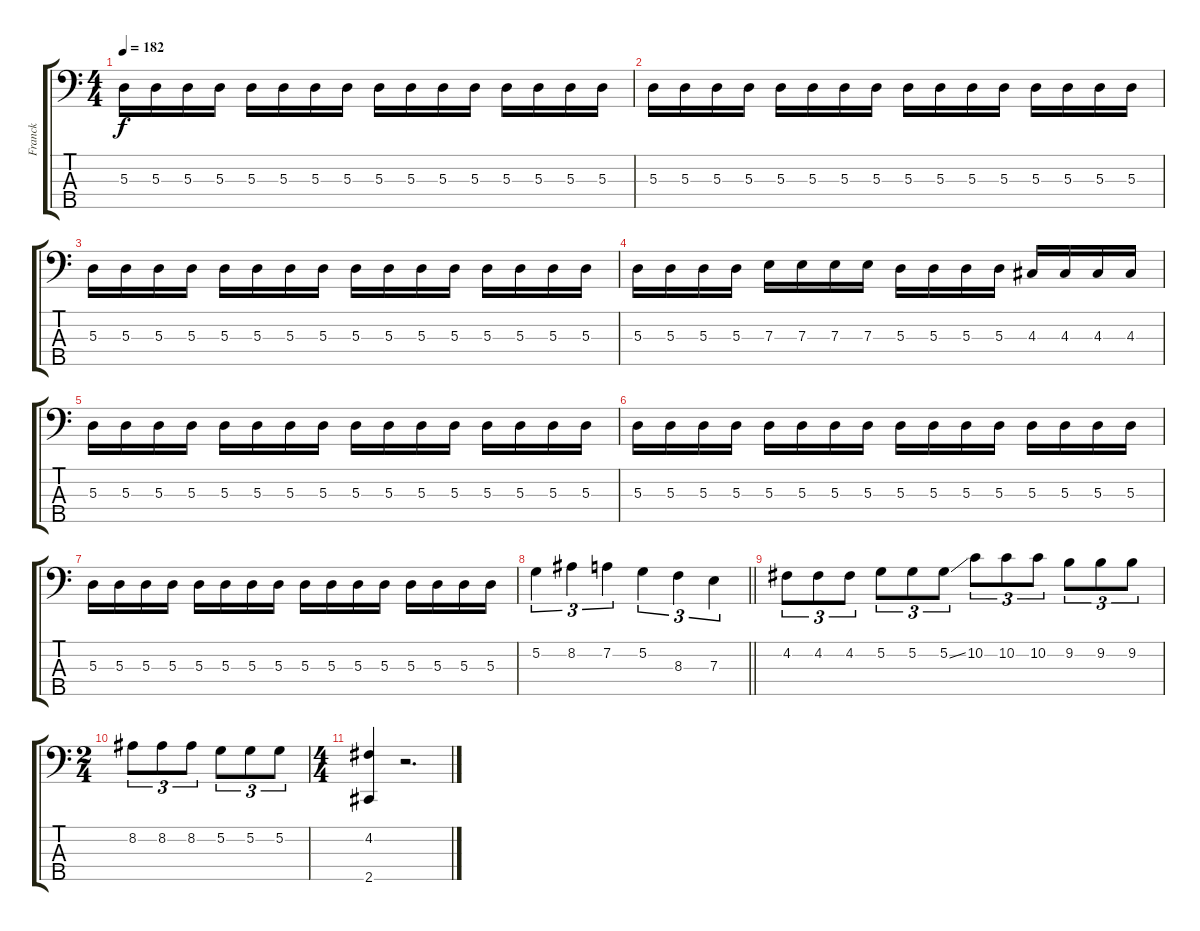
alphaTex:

\track ("Franck" "Franck") {instrument electricbassfinger}
\staff {score tabs}
\tuning (G2 D2 A1 E1 B0) {hide}
\ts (4 4)
\tempo 182
\clef f4
\ks c
5.3.16{dy f} 5.3.16 5.3.16 5.3.16 5.3.16 5.3.16 5.3.16 5.3.16 5.3.16 5.3.16 5.3.16 5.3.16 5.3.16 5.3.16 5.3.16 5.3.16 |
5.3.16 5.3.16 5.3.16 5.3.16 5.3.16 5.3.16 5.3.16 5.3.16 5.3.16 5.3.16 5.3.16 5.3.16 5.3.16 5.3.16 5.3.16 5.3.16 |
5.3.16 5.3.16 5.3.16 5.3.16 5.3.16 5.3.16 5.3.16 5.3.16 5.3.16 5.3.16 5.3.16 5.3.16 5.3.16 5.3.16 5.3.16 5.3.16 |
5.3.16 5.3.16 5.3.16 5.3.16 7.3.16 7.3.16 7.3.16 7.3.16 5.3.16 5.3.16 5.3.16 5.3.16 4.3.16 4.3.16 4.3.16 4.3.16 |
5.3.16 5.3.16 5.3.16 5.3.16 5.3.16 5.3.16 5.3.16 5.3.16 5.3.16 5.3.16 5.3.16 5.3.16 5.3.16 5.3.16 5.3.16 5.3.16 |
5.3.16 5.3.16 5.3.16 5.3.16 5.3.16 5.3.16 5.3.16 5.3.16 5.3.16 5.3.16 5.3.16 5.3.16 5.3.16 5.3.16 5.3.16 5.3.16 |
5.3.16 5.3.16 5.3.16 5.3.16 5.3.16 5.3.16 5.3.16 5.3.16 5.3.16 5.3.16 5.3.16 5.3.16 5.3.16 5.3.16 5.3.16 5.3.16 |
\barLineRight lightlight
5.2.4{tu (3 2)} 8.2.4{tu (3 2)} 7.2.4{tu (3 2)} 5.2.4{tu (3 2)} 8.3.4{tu (3 2)} 7.3.4{tu (3 2)} |
4.2.8{tu (3 2)} 4.2.8{tu (3 2)} 4.2.8{tu (3 2)} 5.2.8{tu (3 2)} 5.2.8{tu (3 2)} 5.2{ss}.8{tu (3 2)} 10.2.8{tu (3 2)} 10.2.8{tu (3 2)} 10.2.8{tu (3 2)} 9.2.8{tu (3 2)} 9.2.8{tu (3 2)} 9.2.8{tu (3 2)} |
\ts (2 4)
8.2.8{tu (3 2)} 8.2.8{tu (3 2)} 8.2.8{tu (3 2)} 5.2.8{tu (3 2)} 5.2.8{tu (3 2)} 5.2.8{tu (3 2)} |
\ts (4 4)
(4.2 2.5).4 r.2{d}
